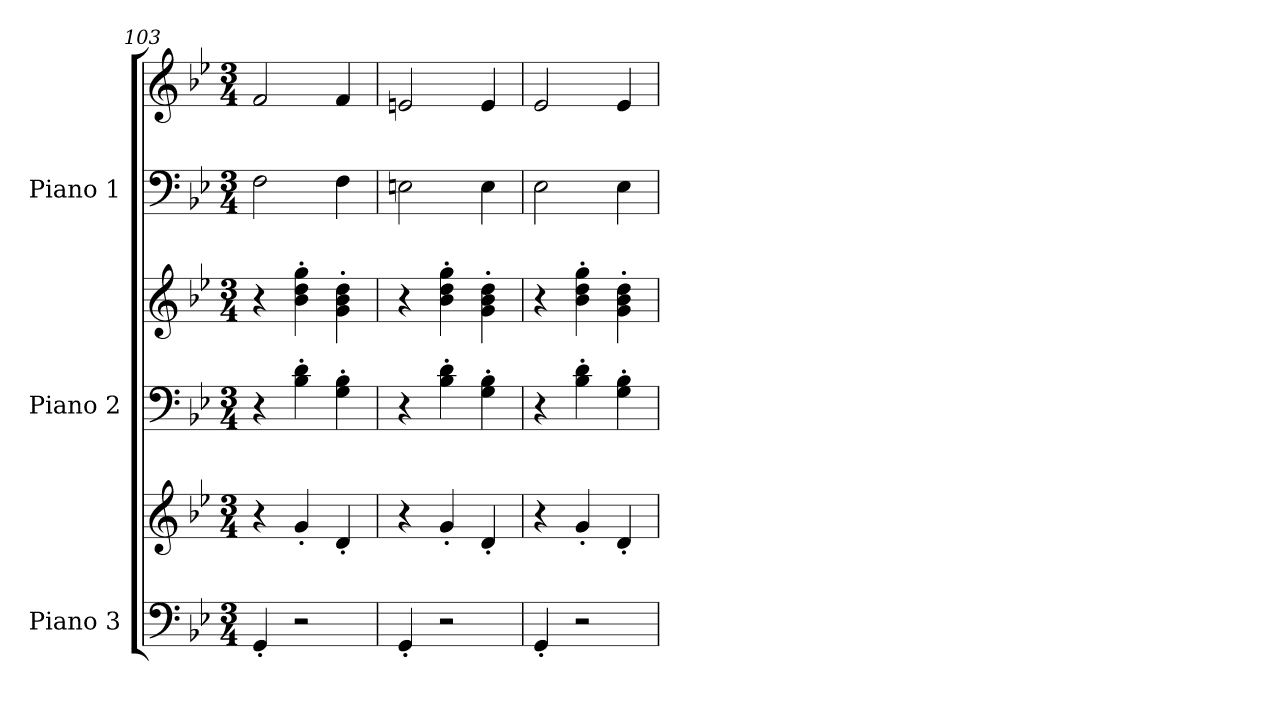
**kern	**kern	**kern	**kern	**kern	**kern
*part3	*part3	*part2	*part2	*part1	*part1
*staff6	*staff5	*staff4	*staff3	*staff2	*staff1
*I"Piano 3	*	*I"Piano 2	*	*I"Piano 1	*
*I'Pno. 3	*	*I'Pno. 2	*	*I'Pno. 1	*
*clefF4	*clefG2	*clefF4	*clefG2	*clefF4	*clefG2
*k[b-e-]	*k[b-e-]	*k[b-e-]	*k[b-e-]	*k[b-e-]	*k[b-e-]
*M3/4	*M3/4	*M3/4	*M3/4	*M3/4	*M3/4
=103	=103	=103	=103	=103	=103
4GG'/	4r	4r	4r	2F\	2f/
2r	4g'/	4B-\' 4d\'	4b-\' 4dd\' 4gg\'	.	.
.	4d'/	4G\' 4B-\'	4g\' 4b-\' 4dd\'	4F\	4f/
=104	=104	=104	=104	=104	=104
4GG'/	4r	4r	4r	2En\	2en/
2r	4g'/	4B-\' 4d\'	4b-\' 4dd\' 4gg\'	.	.
.	4d'/	4G\' 4B-\'	4g\' 4b-\' 4dd\'	4E\	4e/
=105	=105	=105	=105	=105	=105
4GG'/	4r	4r	4r	2E-\	2e-/
2r	4g'/	4B-\' 4d\'	4b-\' 4dd\' 4gg\'	.	.
.	4d'/	4G\' 4B-\'	4g\' 4b-\' 4dd\'	4E-\	4e-/
=	=	=	=	=	=
*-	*-	*-	*-	*-	*-
